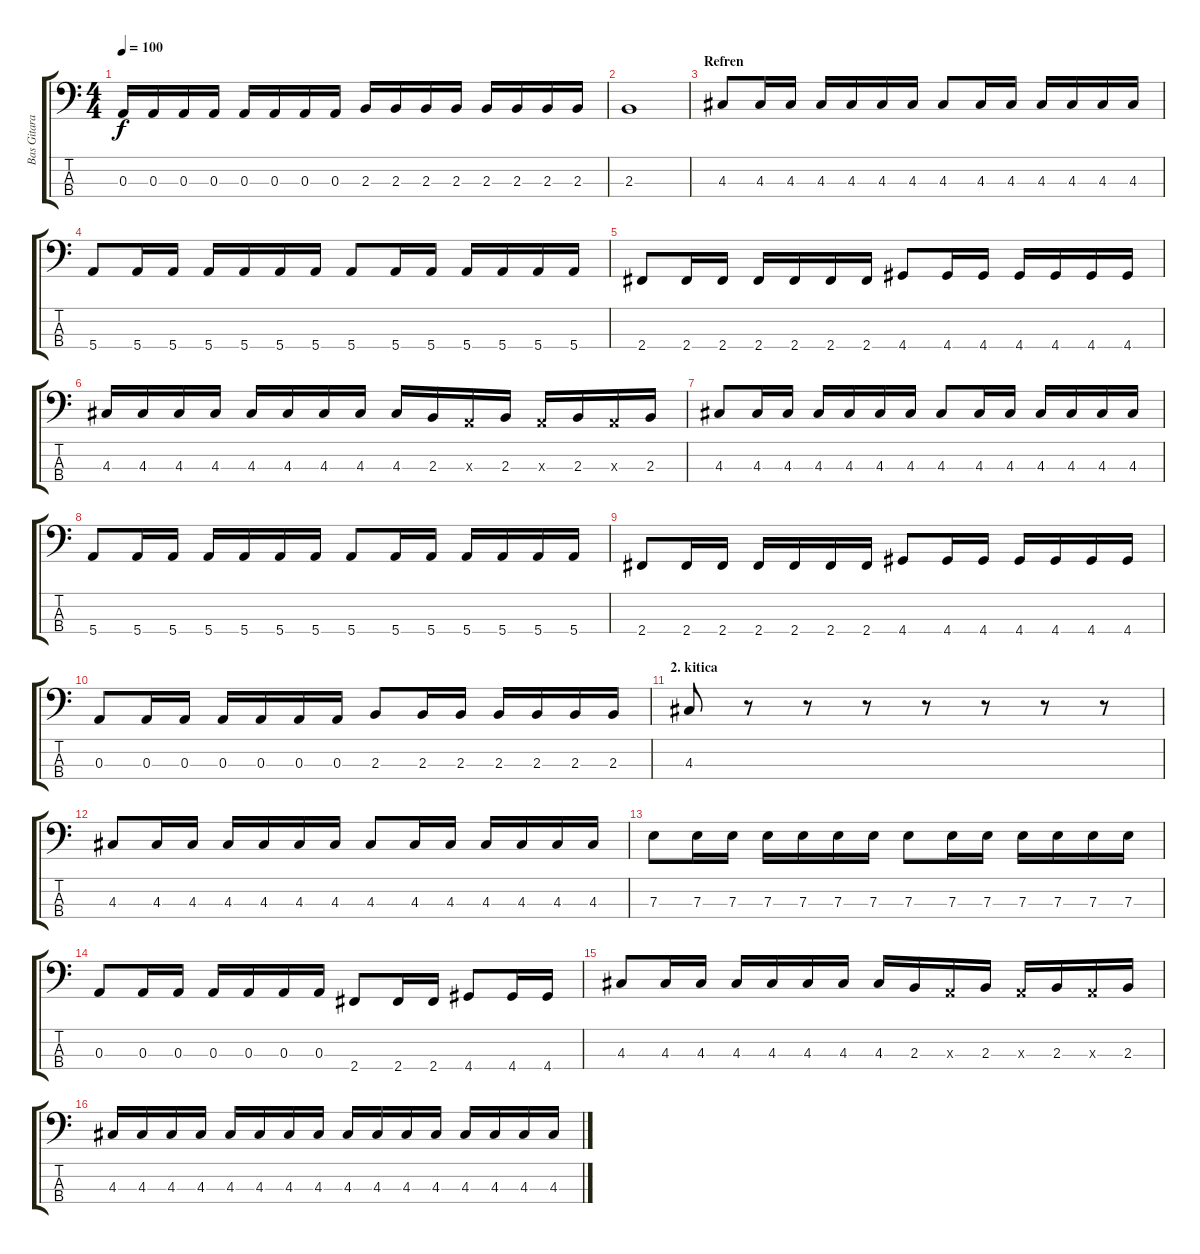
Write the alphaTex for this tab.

\track ("Bas Gitara" "Bas Gitara") {instrument electricbassfinger}
\staff {score tabs}
\tuning (G2 D2 A1 E1) {hide}
\ts (4 4)
\tempo 100
\clef f4
\ks c
0.3.16{dy f} 0.3.16 0.3.16 0.3.16 0.3.16 0.3.16 0.3.16 0.3.16 2.3.16 2.3.16 2.3.16 2.3.16 2.3.16 2.3.16 2.3.16 2.3.16 |
2.3.1 |
\section ("" "Refren")
4.3.8 4.3.16 4.3.16 4.3.16 4.3.16 4.3.16 4.3.16 4.3.8 4.3.16 4.3.16 4.3.16 4.3.16 4.3.16 4.3.16 |
5.4.8 5.4.16 5.4.16 5.4.16 5.4.16 5.4.16 5.4.16 5.4.8 5.4.16 5.4.16 5.4.16 5.4.16 5.4.16 5.4.16 |
2.4.8 2.4.16 2.4.16 2.4.16 2.4.16 2.4.16 2.4.16 4.4.8 4.4.16 4.4.16 4.4.16 4.4.16 4.4.16 4.4.16 |
4.3.16 4.3.16 4.3.16 4.3.16 4.3.16 4.3.16 4.3.16 4.3.16 4.3.16 2.3.16 0.3{x}.16 2.3.16 0.3{x}.16 2.3.16 0.3{x}.16 2.3.16 |
4.3.8 4.3.16 4.3.16 4.3.16 4.3.16 4.3.16 4.3.16 4.3.8 4.3.16 4.3.16 4.3.16 4.3.16 4.3.16 4.3.16 |
5.4.8 5.4.16 5.4.16 5.4.16 5.4.16 5.4.16 5.4.16 5.4.8 5.4.16 5.4.16 5.4.16 5.4.16 5.4.16 5.4.16 |
2.4.8 2.4.16 2.4.16 2.4.16 2.4.16 2.4.16 2.4.16 4.4.8 4.4.16 4.4.16 4.4.16 4.4.16 4.4.16 4.4.16 |
0.3.8 0.3.16 0.3.16 0.3.16 0.3.16 0.3.16 0.3.16 2.3.8 2.3.16 2.3.16 2.3.16 2.3.16 2.3.16 2.3.16 |
\section ("" "2. kitica")
4.3.8 r.8 r.8 r.8 r.8 r.8 r.8 r.8 |
4.3.8 4.3.16 4.3.16 4.3.16 4.3.16 4.3.16 4.3.16 4.3.8 4.3.16 4.3.16 4.3.16 4.3.16 4.3.16 4.3.16 |
7.3.8 7.3.16 7.3.16 7.3.16 7.3.16 7.3.16 7.3.16 7.3.8 7.3.16 7.3.16 7.3.16 7.3.16 7.3.16 7.3.16 |
0.3.8 0.3.16 0.3.16 0.3.16 0.3.16 0.3.16 0.3.16 2.4.8 2.4.16 2.4.16 4.4.8 4.4.16 4.4.16 |
4.3.8 4.3.16 4.3.16 4.3.16 4.3.16 4.3.16 4.3.16 4.3.16 2.3.16 0.3{x}.16 2.3.16 0.3{x}.16 2.3.16 0.3{x}.16 2.3.16 |
4.3.16 4.3.16 4.3.16 4.3.16 4.3.16 4.3.16 4.3.16 4.3.16 4.3.16 4.3.16 4.3.16 4.3.16 4.3.16 4.3.16 4.3.16 4.3.16
